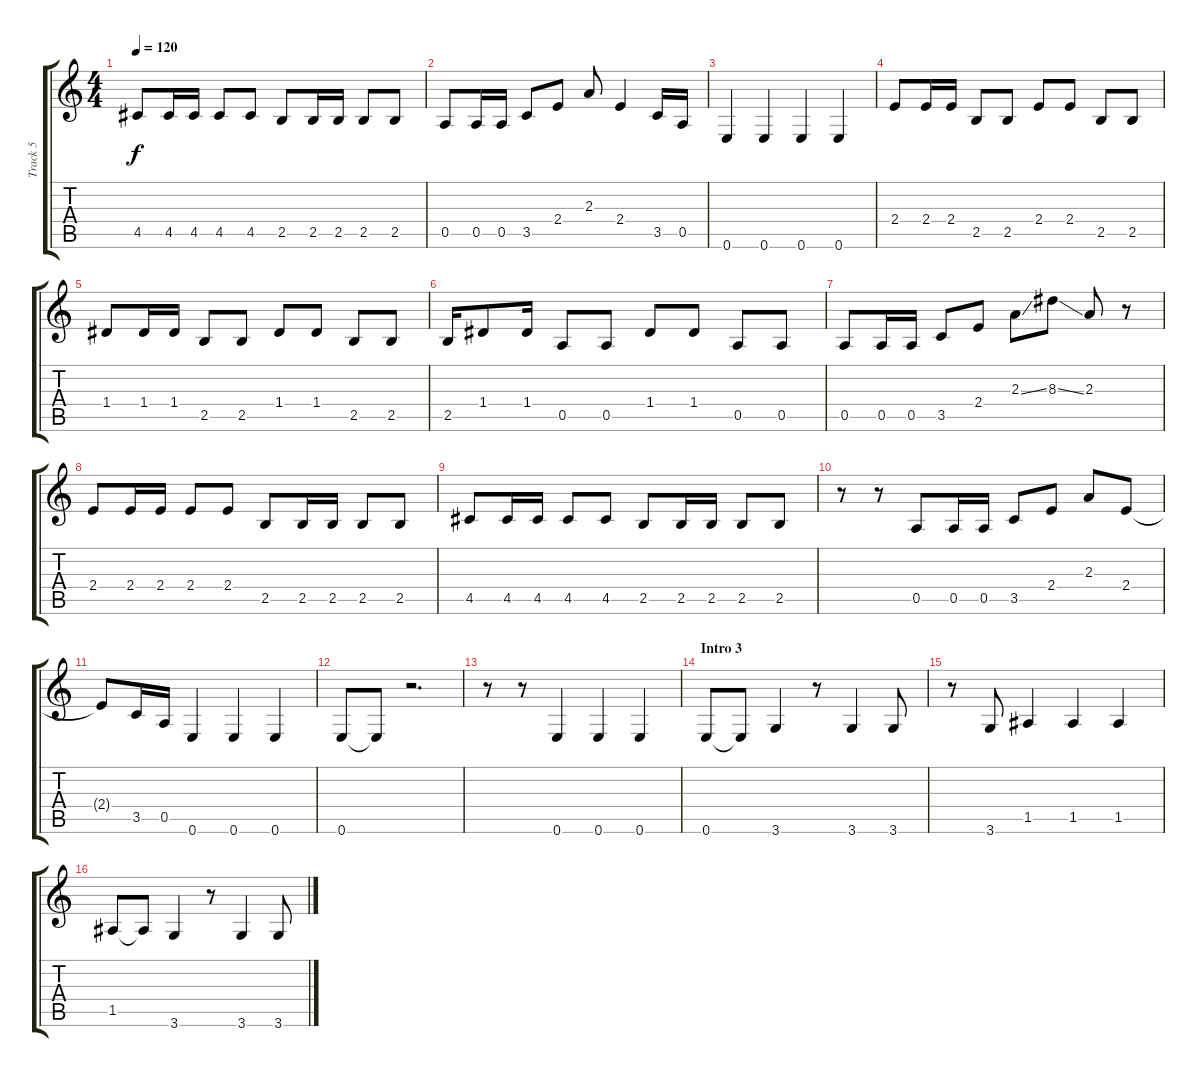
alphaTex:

\track ("Track 5" "Track 5") {instrument electricbasspick}
\staff {score tabs}
\tuning (E4 B3 G3 D3 A2 E2) {hide}
\ts (4 4)
\tempo 120
\clef g2
\ks c
4.5.8{dy f} 4.5.16 4.5.16 4.5.8 4.5.8 2.5.8 2.5.16 2.5.16 2.5.8 2.5.8 |
0.5.8 0.5.16 0.5.16 3.5.8 2.4.8 2.3.8 2.4.4 3.5.16 0.5.16 |
0.6.4 0.6.4 0.6.4 0.6.4 |
2.4.8 2.4.16 2.4.16 2.5.8 2.5.8 2.4.8 2.4.8 2.5.8 2.5.8 |
1.4.8 1.4.16 1.4.16 2.5.8 2.5.8 1.4.8 1.4.8 2.5.8 2.5.8 |
2.5.16 1.4.8 1.4.16 0.5.8 0.5.8 1.4.8 1.4.8 0.5.8 0.5.8 |
0.5.8 0.5.16 0.5.16 3.5.8 2.4.8 2.3{ss}.8 8.3{ss}.8 2.3.8 r.8 |
2.4.8 2.4.16 2.4.16 2.4.8 2.4.8 2.5.8 2.5.16 2.5.16 2.5.8 2.5.8 |
4.5.8 4.5.16 4.5.16 4.5.8 4.5.8 2.5.8 2.5.16 2.5.16 2.5.8 2.5.8 |
r.8 r.8 0.5.8 0.5.16 0.5.16 3.5.8 2.4.8 2.3.8 2.4.8 |
2.4{t}.8 3.5.16 0.5.16 0.6.4 0.6.4 0.6.4 |
0.6.8 0.6{t}.8 r.2{d} |
r.8 r.8 0.6.4 0.6.4 0.6.4 |
\section ("" "Intro 3")
0.6.8 0.6{t}.8 3.6.4 r.8 3.6.4 3.6.8 |
r.8 3.6.8 1.5.4 1.5.4 1.5.4 |
1.5.8 1.5{t}.8 3.6.4 r.8 3.6.4 3.6.8
